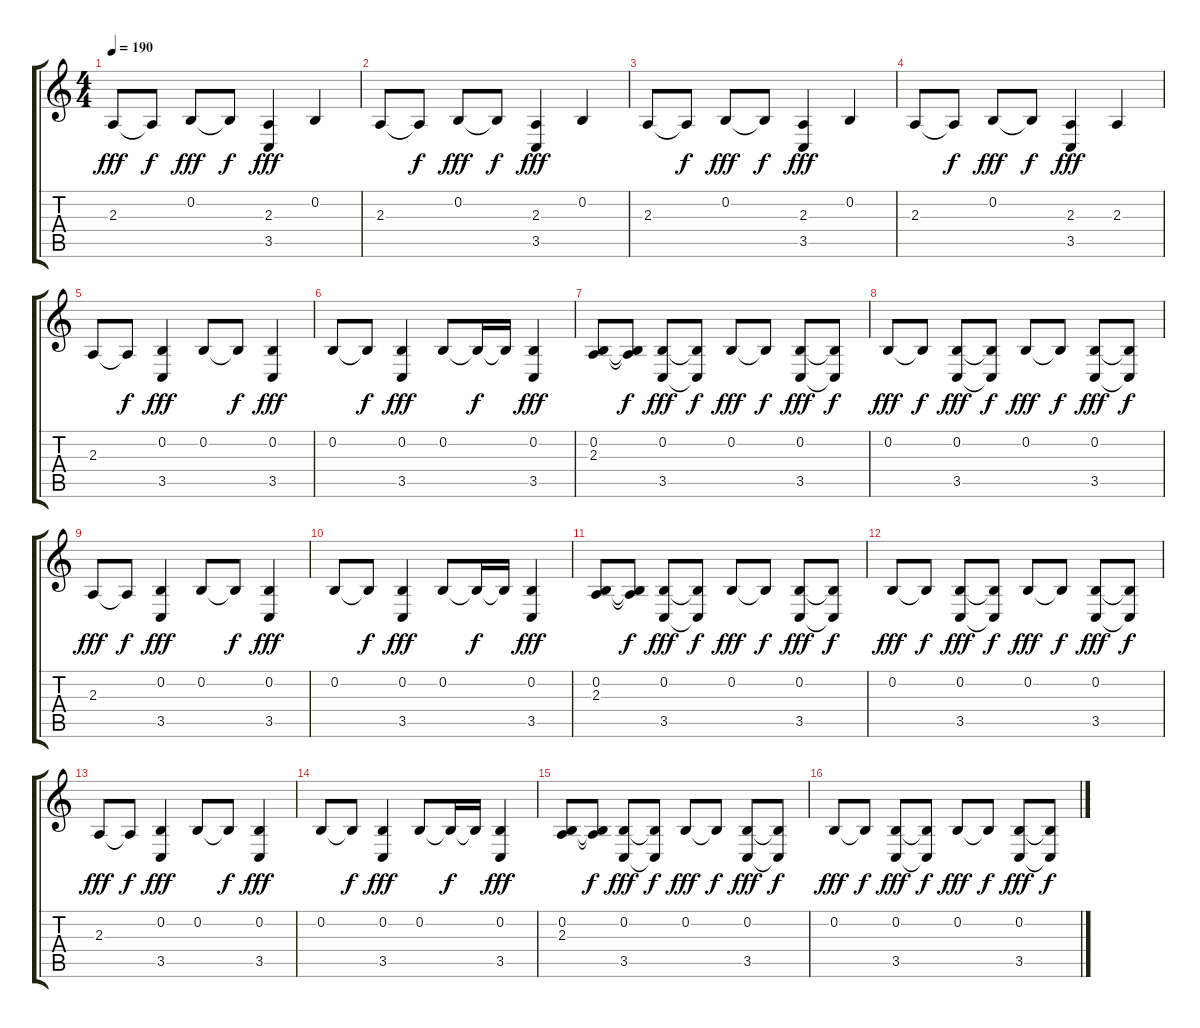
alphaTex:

\track "" {instrument dulcimer}
\staff {score tabs}
\tuning (E4 B3 G3 D3 A2 E2) {hide}
\ts (4 4)
\tempo 190
\clef g2
\ks c
2.3.8{dy fff} 2.3{t}.8{dy f} 0.2.8{dy fff} 0.2{t}.8{dy f} (2.3 3.5).4{dy fff} 0.2.4 |
2.3.8 2.3{t}.8{dy f} 0.2.8{dy fff} 0.2{t}.8{dy f} (2.3 3.5).4{dy fff} 0.2.4 |
2.3.8 2.3{t}.8{dy f} 0.2.8{dy fff} 0.2{t}.8{dy f} (2.3 3.5).4{dy fff} 0.2.4 |
2.3.8 2.3{t}.8{dy f} 0.2.8{dy fff} 0.2{t}.8{dy f} (2.3 3.5).4{dy fff} 2.3.4 |
2.3.8 2.3{t}.8{dy f} (0.2 3.5).4{dy fff} 0.2.8 0.2{t}.8{dy f} (0.2 3.5).4{dy fff} |
0.2.8 0.2{t}.8{dy f} (0.2 3.5).4{dy fff} 0.2.8 0.2{t}.16{dy f} 0.2{t}.16 (0.2 3.5).4{dy fff} |
(0.2 2.3).8 (0.2{t} 2.3{t}).8{dy f} (0.2 3.5).8{dy fff} (0.2{t} 3.5{t}).8{dy f} 0.2.8{dy fff} 0.2{t}.8{dy f} (0.2 3.5).8{dy fff} (0.2{t} 3.5{t}).8{dy f} |
0.2.8{dy fff} 0.2{t}.8{dy f} (0.2 3.5).8{dy fff} (0.2{t} 3.5{t}).8{dy f} 0.2.8{dy fff} 0.2{t}.8{dy f} (0.2 3.5).8{dy fff} (0.2{t} 3.5{t}).8{dy f} |
2.3.8{dy fff} 2.3{t}.8{dy f} (0.2 3.5).4{dy fff} 0.2.8 0.2{t}.8{dy f} (0.2 3.5).4{dy fff} |
0.2.8 0.2{t}.8{dy f} (0.2 3.5).4{dy fff} 0.2.8 0.2{t}.16{dy f} 0.2{t}.16 (0.2 3.5).4{dy fff} |
(0.2 2.3).8 (0.2{t} 2.3{t}).8{dy f} (0.2 3.5).8{dy fff} (0.2{t} 3.5{t}).8{dy f} 0.2.8{dy fff} 0.2{t}.8{dy f} (0.2 3.5).8{dy fff} (0.2{t} 3.5{t}).8{dy f} |
0.2.8{dy fff} 0.2{t}.8{dy f} (0.2 3.5).8{dy fff} (0.2{t} 3.5{t}).8{dy f} 0.2.8{dy fff} 0.2{t}.8{dy f} (0.2 3.5).8{dy fff} (0.2{t} 3.5{t}).8{dy f} |
2.3.8{dy fff} 2.3{t}.8{dy f} (0.2 3.5).4{dy fff} 0.2.8 0.2{t}.8{dy f} (0.2 3.5).4{dy fff} |
0.2.8 0.2{t}.8{dy f} (0.2 3.5).4{dy fff} 0.2.8 0.2{t}.16{dy f} 0.2{t}.16 (0.2 3.5).4{dy fff} |
(0.2 2.3).8 (0.2{t} 2.3{t}).8{dy f} (0.2 3.5).8{dy fff} (0.2{t} 3.5{t}).8{dy f} 0.2.8{dy fff} 0.2{t}.8{dy f} (0.2 3.5).8{dy fff} (0.2{t} 3.5{t}).8{dy f} |
0.2.8{dy fff} 0.2{t}.8{dy f} (0.2 3.5).8{dy fff} (0.2{t} 3.5{t}).8{dy f} 0.2.8{dy fff} 0.2{t}.8{dy f} (0.2 3.5).8{dy fff} (0.2{t} 3.5{t}).8{dy f}
